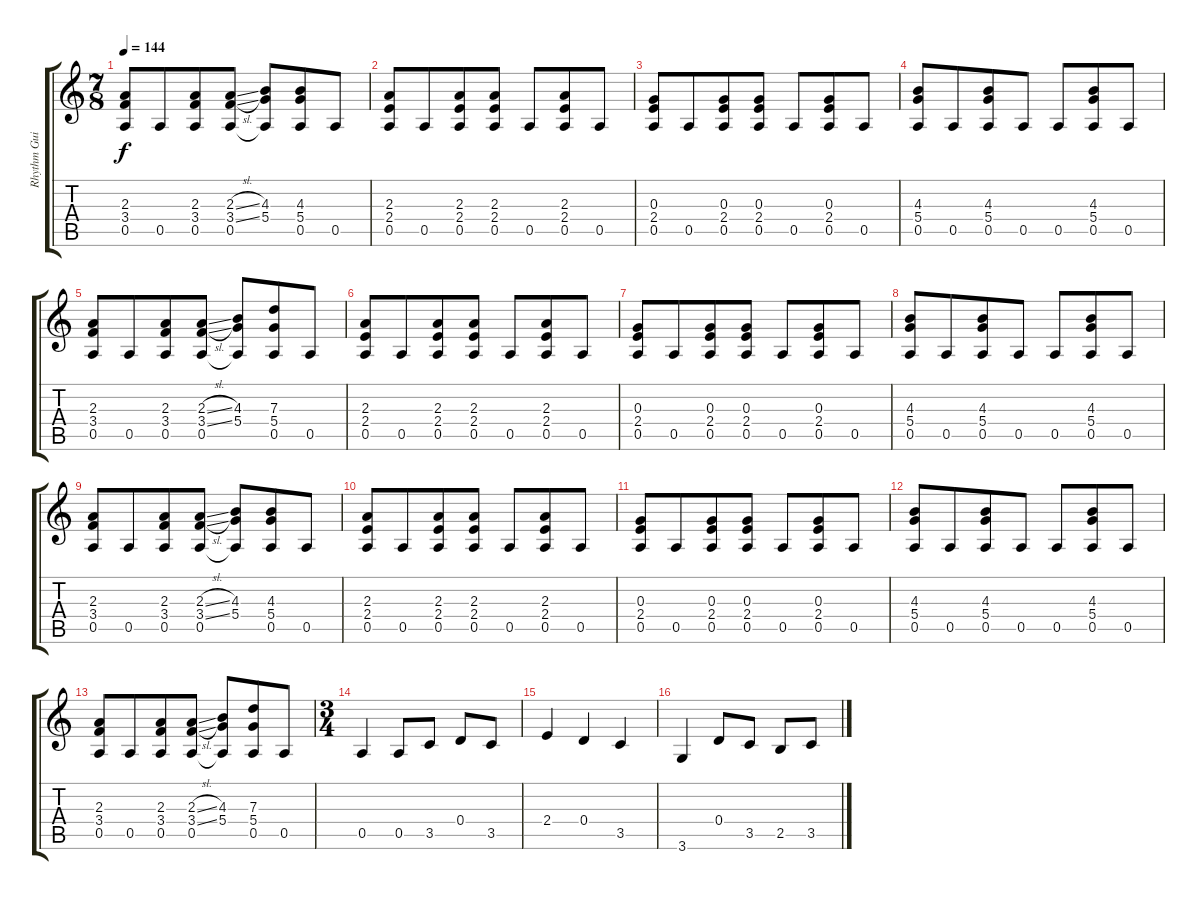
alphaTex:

\track ("Rhythm Guitar Right" "Rhythm Gui") {instrument distortionguitar}
\staff {score tabs}
\tuning (E4 B3 G3 D3 A2 E2) {hide}
\ts (7 8)
\tempo 144
\clef g2
\ks c
(2.3 3.4 0.5).8{dy f} 0.5.8 (2.3 3.4 0.5).8 (2.3{sl} 3.4{sl} 0.5).8 (4.3 5.4 0.5{t}).8 (4.3 5.4 0.5).8 0.5.8 |
\section ("" "")
(2.3 2.4 0.5).8 0.5.8 (2.3 2.4 0.5).8 (2.3 2.4 0.5).8 0.5.8 (2.3 2.4 0.5).8 0.5.8 |
(0.3 2.4 0.5).8 0.5.8 (0.3 2.4 0.5).8 (0.3 2.4 0.5).8 0.5.8 (0.3 2.4 0.5).8 0.5.8 |
(4.3 5.4 0.5).8 0.5.8 (4.3 5.4 0.5).8 0.5.8 0.5.8 (4.3 5.4 0.5).8 0.5.8 |
(2.3 3.4 0.5).8 0.5.8 (2.3 3.4 0.5).8 (2.3{sl} 3.4{sl} 0.5).8 (4.3 5.4 0.5{t}).8 (7.3 5.4 0.5).8 0.5.8 |
(2.3 2.4 0.5).8 0.5.8 (2.3 2.4 0.5).8 (2.3 2.4 0.5).8 0.5.8 (2.3 2.4 0.5).8 0.5.8 |
(0.3 2.4 0.5).8 0.5.8 (0.3 2.4 0.5).8 (0.3 2.4 0.5).8 0.5.8 (0.3 2.4 0.5).8 0.5.8 |
(4.3 5.4 0.5).8 0.5.8 (4.3 5.4 0.5).8 0.5.8 0.5.8 (4.3 5.4 0.5).8 0.5.8 |
(2.3 3.4 0.5).8 0.5.8 (2.3 3.4 0.5).8 (2.3{sl} 3.4{sl} 0.5).8 (4.3 5.4 0.5{t}).8 (4.3 5.4 0.5).8 0.5.8 |
(2.3 2.4 0.5).8 0.5.8 (2.3 2.4 0.5).8 (2.3 2.4 0.5).8 0.5.8 (2.3 2.4 0.5).8 0.5.8 |
(0.3 2.4 0.5).8 0.5.8 (0.3 2.4 0.5).8 (0.3 2.4 0.5).8 0.5.8 (0.3 2.4 0.5).8 0.5.8 |
(4.3 5.4 0.5).8 0.5.8 (4.3 5.4 0.5).8 0.5.8 0.5.8 (4.3 5.4 0.5).8 0.5.8 |
(2.3 3.4 0.5).8 0.5.8 (2.3 3.4 0.5).8 (2.3{sl} 3.4{sl} 0.5).8 (4.3 5.4 0.5{t}).8 (7.3 5.4 0.5).8 0.5.8 |
\ts (3 4)
\section ("" "")
0.5.4{volume 11 balance 16 instrument acousticguitarsteel} 0.5.8 3.5.8 0.4.8 3.5.8 |
2.4.4 0.4.4 3.5.4 |
3.6.4 0.4.8 3.5.8 2.5.8 3.5.8
